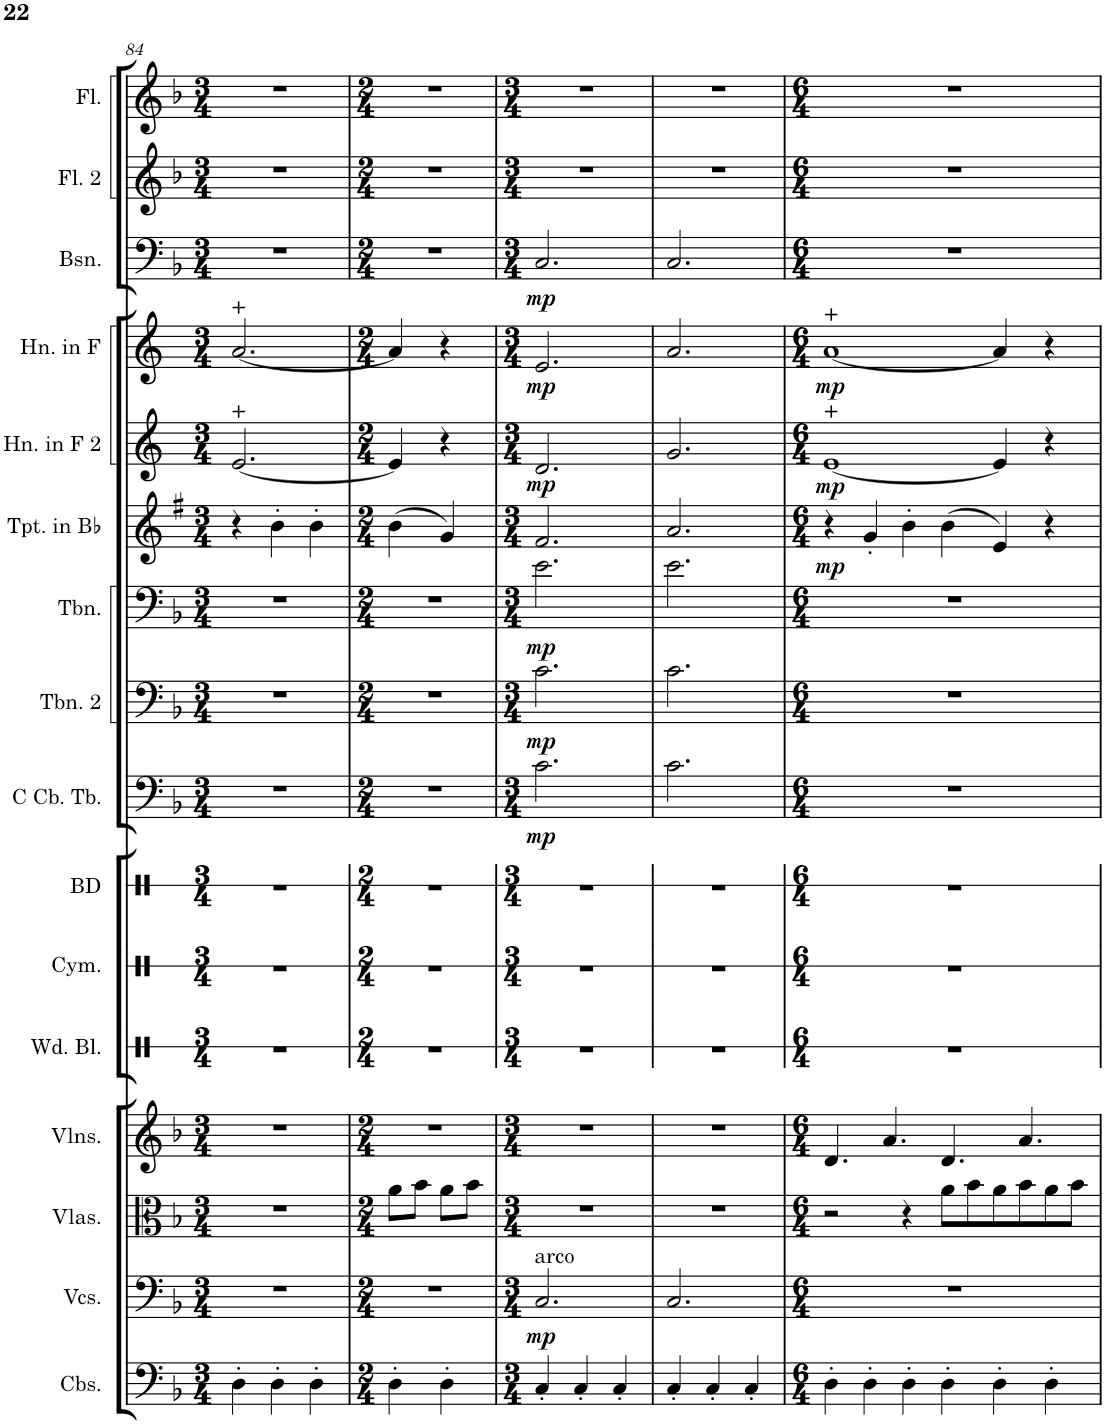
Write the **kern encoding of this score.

**kern	**kern	**dynam	**kern	**kern	**kern	**kern	**kern	**kern	**dynam	**kern	**dynam	**kern	**dynam	**kern	**dynam	**kern	**dynam	**kern	**dynam	**kern	**dynam	**kern	**kern
*part16	*part15	*part15	*part14	*part13	*part12	*part11	*part10	*part9	*part9	*part8	*part8	*part7	*part7	*part6	*part6	*part5	*part5	*part4	*part4	*part3	*part3	*part2	*part1
*staff16	*staff15	*staff15	*staff14	*staff13	*staff12	*staff11	*staff10	*staff9	*staff9	*staff8	*staff8	*staff7	*staff7	*staff6	*staff6	*staff5	*staff5	*staff4	*staff4	*staff3	*staff3	*staff2	*staff1
*I"Contrabasses	*I"Violoncellos	*	*I"Violas	*I"Violins	*I"Wood Blocks	*I"Cymbals	*I"Bass Drum	*I"C Contrabass Tuba	*	*I"Trombone 2	*	*I"Trombone	*	*I"Trumpet in Bb	*	*I"Horn in F 2	*	*I"Horn in F	*	*I"Bassoon	*	*I"Flute 2	*I"Flute
*I'Cbs.	*I'Vcs.	*	*I'Vlas.	*I'Vlns.	*I'Wd. Bl.	*I'Cym.	*I'BD	*I'C Cb. Tb.	*	*I'Tbn. 2	*	*I'Tbn.	*	*I'Tpt. in Bb	*	*I'Hn. in F 2	*	*I'Hn. in F	*	*I'Bsn.	*	*I'Fl. 2	*I'Fl.
!!LO:PB:g=z
*clefF4	*clefF4	*	*clefC3	*clefG2	*clefX	*clefX	*clefX	*clefF4	*	*clefF4	*	*clefF4	*	*clefG2	*	*clefG2	*	*clefG2	*	*clefF4	*	*clefG2	*clefG2
*Trd7c12	*	*	*	*	*	*	*	*	*	*	*	*	*	*Trd1c2	*	*Trd4c7	*	*Trd4c7	*	*	*	*	*
*k[b-]	*k[b-]	*	*k[b-]	*k[b-]	*k[]	*k[]	*k[]	*k[b-]	*	*k[b-]	*	*k[b-]	*	*k[f#]	*	*k[]	*	*k[]	*	*k[b-]	*	*k[b-]	*k[b-]
*M3/4	*M3/4	*	*M3/4	*M3/4	*M3/4	*M3/4	*M3/4	*M3/4	*	*M3/4	*	*M3/4	*	*M3/4	*	*M3/4	*	*M3/4	*	*M3/4	*	*M3/4	*M3/4
=84	=84	=84	=84	=84	=84	=84	=84	=84	=84	=84	=84	=84	=84	=84	=84	=84	=84	=84	=84	=84	=84	=84	=84
4D'\	2.r	.	2.r	2.r	2.r	2.r	2.r	2.r	.	2.r	.	2.r	.	4r	.	[2.e/	.	[2.a/	.	2.r	.	2.r	2.r
4D'\	.	.	.	.	.	.	.	.	.	.	.	.	.	4b'\	.	.	.	.	.	.	.	.	.
4D'\	.	.	.	.	.	.	.	.	.	.	.	.	.	4b'\	.	.	.	.	.	.	.	.	.
=85	=85	=85	=85	=85	=85	=85	=85	=85	=85	=85	=85	=85	=85	=85	=85	=85	=85	=85	=85	=85	=85	=85	=85
*M2/4	*M2/4	*	*M2/4	*M2/4	*M2/4	*M2/4	*M2/4	*M2/4	*	*M2/4	*	*M2/4	*	*M2/4	*	*M2/4	*	*M2/4	*	*M2/4	*	*M2/4	*M2/4
4D'\	2r	.	8a\L	2r	2r	2r	2r	2r	.	2r	.	2r	.	(4b\	.	4e/]	.	4a/]	.	2r	.	2r	2r
.	.	.	8b-\J	.	.	.	.	.	.	.	.	.	.	.	.	.	.	.	.	.	.	.	.
4D'\	.	.	8a\L	.	.	.	.	.	.	.	.	.	.	4g/)	.	4r	.	4r	.	.	.	.	.
.	.	.	8b-\J	.	.	.	.	.	.	.	.	.	.	.	.	.	.	.	.	.	.	.	.
=86	=86	=86	=86	=86	=86	=86	=86	=86	=86	=86	=86	=86	=86	=86	=86	=86	=86	=86	=86	=86	=86	=86	=86
*M3/4	*M3/4	*	*M3/4	*M3/4	*M3/4	*M3/4	*M3/4	*M3/4	*	*M3/4	*	*M3/4	*	*M3/4	*	*M3/4	*	*M3/4	*	*M3/4	*	*M3/4	*M3/4
!	!LO:TX:a:t=arco	!	!	!	!	!	!	!	!	!	!	!	!	!	!	!	!	!	!	!	!	!	!
!	!	!LO:DY:b	!	!	!	!	!	!	!LO:DY:b	!	!LO:DY:b	!	!LO:DY:b	!	!	!	!LO:DY:b	!	!LO:DY:b	!	!LO:DY:b	!	!
4C'/	2.C/	mp	2.r	2.r	2.r	2.r	2.r	2.c\	mp	2.c\	mp	2.e\	mp	2.f#/	.	2.d/	mp	2.e/	mp	2.C/	mp	2.r	2.r
4C'/	.	.	.	.	.	.	.	.	.	.	.	.	.	.	.	.	.	.	.	.	.	.	.
4C'/	.	.	.	.	.	.	.	.	.	.	.	.	.	.	.	.	.	.	.	.	.	.	.
=87	=87	=87	=87	=87	=87	=87	=87	=87	=87	=87	=87	=87	=87	=87	=87	=87	=87	=87	=87	=87	=87	=87	=87
4C'/	2.C/	.	2.r	2.r	2.r	2.r	2.r	2.c\	.	2.c\	.	2.e\	.	2.a/	.	2.g/	.	2.a/	.	2.C/	.	2.r	2.r
4C'/	.	.	.	.	.	.	.	.	.	.	.	.	.	.	.	.	.	.	.	.	.	.	.
4C'/	.	.	.	.	.	.	.	.	.	.	.	.	.	.	.	.	.	.	.	.	.	.	.
=88	=88	=88	=88	=88	=88	=88	=88	=88	=88	=88	=88	=88	=88	=88	=88	=88	=88	=88	=88	=88	=88	=88	=88
*M6/4	*M6/4	*	*M6/4	*M6/4	*M6/4	*M6/4	*M6/4	*M6/4	*	*M6/4	*	*M6/4	*	*M6/4	*	*M6/4	*	*M6/4	*	*M6/4	*	*M6/4	*M6/4
!	!	!	!	!	!	!	!	!	!	!	!	!	!	!	!LO:DY:b	!	!LO:DY:b	!	!LO:DY:b	!	!	!	!
4D'\	1.r	.	2r	4.d/	1.r	1.r	1.r	1.r	.	1.r	.	1.r	.	4r	mp	[1e	mp	[1a	mp	1.r	.	1.r	1.r
4D'\	.	.	.	.	.	.	.	.	.	.	.	.	.	4g'/	.	.	.	.	.	.	.	.	.
.	.	.	.	4.a/	.	.	.	.	.	.	.	.	.	.	.	.	.	.	.	.	.	.	.
4D'\	.	.	4r	.	.	.	.	.	.	.	.	.	.	4b'\	.	.	.	.	.	.	.	.	.
4D'\	.	.	8a\L	4.d/	.	.	.	.	.	.	.	.	.	(4b\	.	.	.	.	.	.	.	.	.
.	.	.	8b-\	.	.	.	.	.	.	.	.	.	.	.	.	.	.	.	.	.	.	.	.
4D'\	.	.	8a\	.	.	.	.	.	.	.	.	.	.	4e/)	.	4e/]	.	4a/]	.	.	.	.	.
.	.	.	8b-\	4.a/	.	.	.	.	.	.	.	.	.	.	.	.	.	.	.	.	.	.	.
4D'\	.	.	8a\	.	.	.	.	.	.	.	.	.	.	4r	.	4r	.	4r	.	.	.	.	.
.	.	.	8b-\J	.	.	.	.	.	.	.	.	.	.	.	.	.	.	.	.	.	.	.	.
=	=	=	=	=	=	=	=	=	=	=	=	=	=	=	=	=	=	=	=	=	=	=	=
*-	*-	*-	*-	*-	*-	*-	*-	*-	*-	*-	*-	*-	*-	*-	*-	*-	*-	*-	*-	*-	*-	*-	*-
